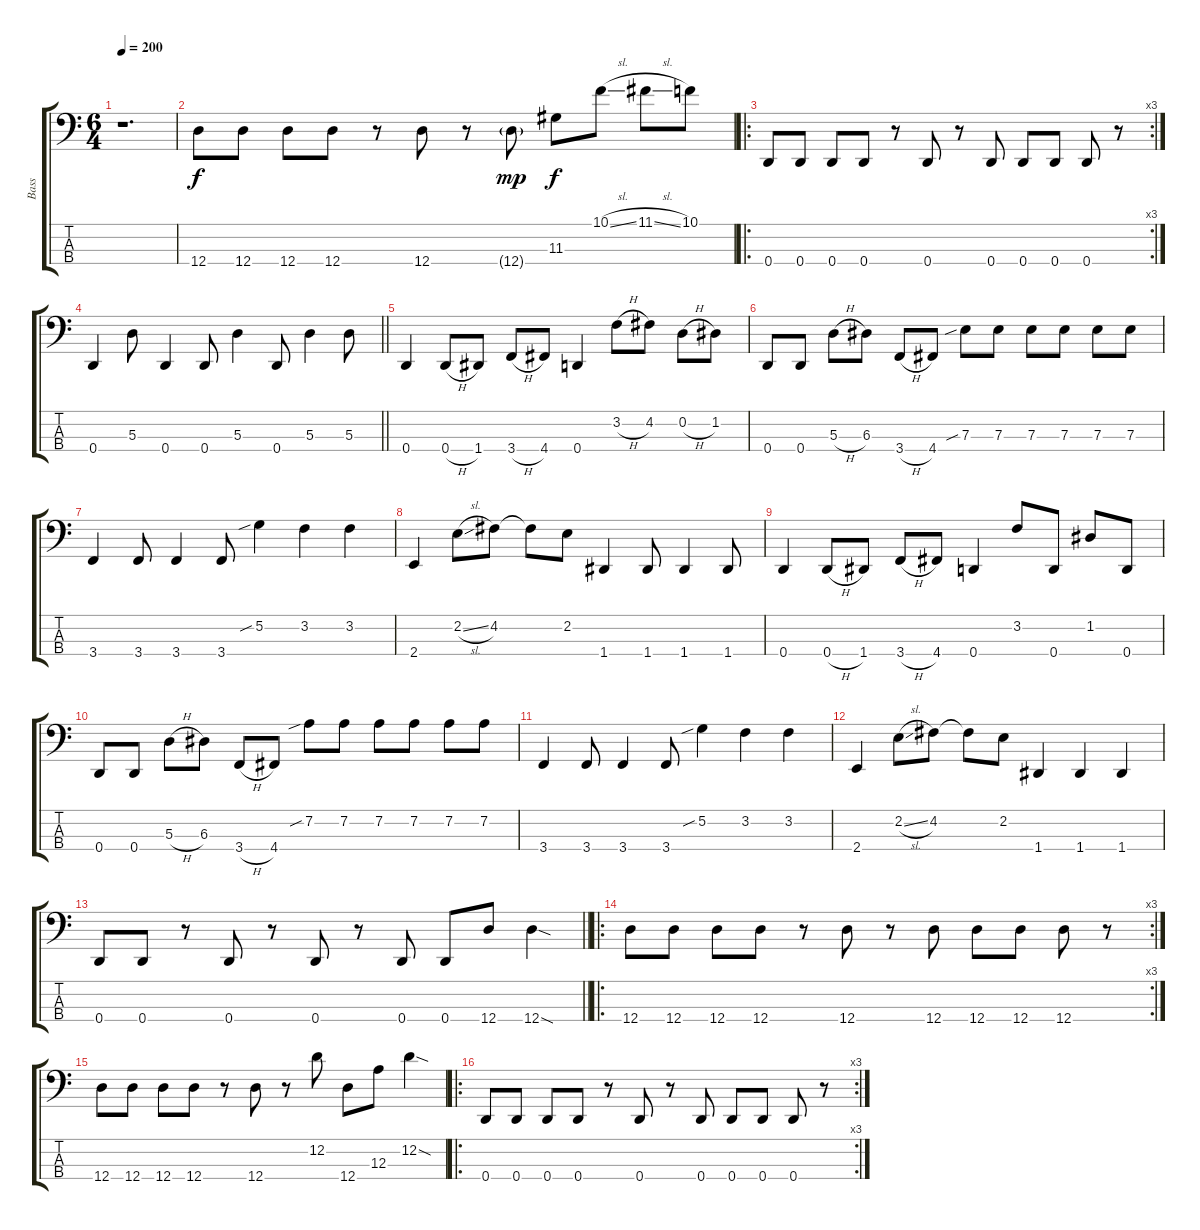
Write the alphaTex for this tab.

\track ("Bass" "Bass") {instrument electricbassfinger}
\staff {score tabs}
\tuning (G2 D2 A1 D1) {hide}
\ts (6 4)
\tempo 200
\clef f4
\ks c
r.1{d dy f} |
12.4.8 12.4.8 12.4.8 12.4.8 r.8 12.4.8 r.8 12.4{g}.8{dy mp} 11.3.8{dy f} 10.1{sl}.8 11.1{sl}.8 10.1.8 |
\ro
\rc 3
0.4.8 0.4.8 0.4.8 0.4.8 r.8 0.4.8 r.8 0.4.8 0.4.8 0.4.8 0.4.8 r.8 |
\barLineRight lightlight
0.4.4 5.3.8 0.4.4 0.4.8 5.3.4 0.4.8 5.3.4 5.3.8 |
0.4.4 0.4{h}.8 1.4.8 3.4{h}.8 4.4.8 0.4.4 3.2{h}.8 4.2.8 0.2{h}.8 1.2.8 |
0.4.8 0.4.8 5.3{h}.8 6.3.8 3.4{h}.8 4.4.8 7.3{sib}.8 7.3.8 7.3.8 7.3.8 7.3.8 7.3.8 |
3.4.4 3.4.8 3.4.4 3.4.8 5.2{sib}.4 3.2.4 3.2.4 |
2.4.4 2.2{sl}.8 4.2.8 4.2{t}.8 2.2.8 1.4.4 1.4.8 1.4.4 1.4.8 |
0.4.4 0.4{h}.8 1.4.8 3.4{h}.8 4.4.8 0.4.4 3.2.8 0.4.8 1.2.8 0.4.8 |
0.4.8 0.4.8 5.3{h}.8 6.3.8 3.4{h}.8 4.4.8 7.2{sib}.8 7.2.8 7.2.8 7.2.8 7.2.8 7.2.8 |
3.4.4 3.4.8 3.4.4 3.4.8 5.2{sib}.4 3.2.4 3.2.4 |
2.4.4 2.2{sl}.8 4.2.8 4.2{t}.8 2.2.8 1.4.4 1.4.4 1.4.4 |
\barLineRight lightlight
0.4.8 0.4.8 r.8 0.4.8 r.8 0.4.8 r.8 0.4.8 0.4.8 12.4.8 12.4{sod}.4 |
\ro
\rc 3
12.4.8 12.4.8 12.4.8 12.4.8 r.8 12.4.8 r.8 12.4.8 12.4.8 12.4.8 12.4.8 r.8 |
12.4.8 12.4.8 12.4.8 12.4.8 r.8 12.4.8 r.8 12.2.8 12.4.8 12.3.8 12.2{sod}.4 |
\ro
\rc 3
0.4.8 0.4.8 0.4.8 0.4.8 r.8 0.4.8 r.8 0.4.8 0.4.8 0.4.8 0.4.8 r.8
